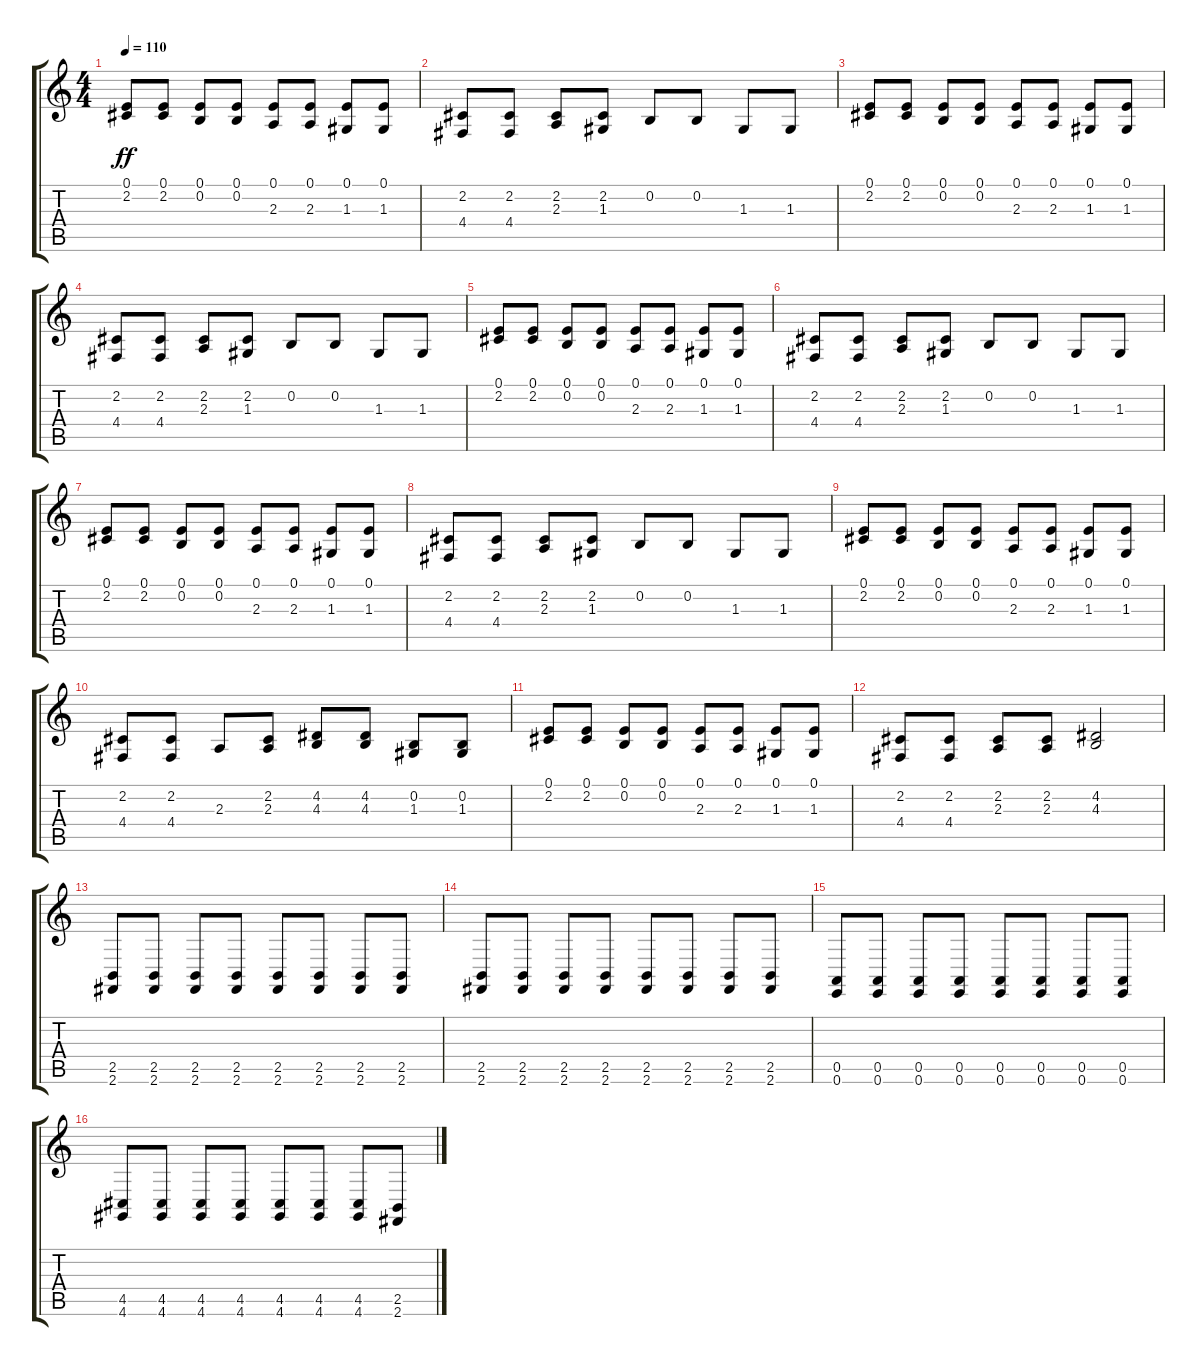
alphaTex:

\track "" {instrument acousticgrandpiano}
\staff {score tabs}
\tuning (E4 B3 G3 D3 A2 E2) {hide}
\ts (4 4)
\tempo 110
\clef g2
\ks c
(0.1 2.2).8{dy ff} (0.1 2.2).8 (0.1 0.2).8 (0.1 0.2).8 (0.1 2.3).8 (0.1 2.3).8 (0.1 1.3).8 (0.1 1.3).8 |
(2.2 4.4).8 (2.2 4.4).8 (2.2 2.3).8 (2.2 1.3).8 0.2.8 0.2.8 1.3.8 1.3.8 |
(0.1 2.2).8 (0.1 2.2).8 (0.1 0.2).8 (0.1 0.2).8 (0.1 2.3).8 (0.1 2.3).8 (0.1 1.3).8 (0.1 1.3).8 |
(2.2 4.4).8 (2.2 4.4).8 (2.2 2.3).8 (2.2 1.3).8 0.2.8 0.2.8 1.3.8 1.3.8 |
(0.1 2.2).8 (0.1 2.2).8 (0.1 0.2).8 (0.1 0.2).8 (0.1 2.3).8 (0.1 2.3).8 (0.1 1.3).8 (0.1 1.3).8 |
(2.2 4.4).8 (2.2 4.4).8 (2.2 2.3).8 (2.2 1.3).8 0.2.8 0.2.8 1.3.8 1.3.8 |
(0.1 2.2).8 (0.1 2.2).8 (0.1 0.2).8 (0.1 0.2).8 (0.1 2.3).8 (0.1 2.3).8 (0.1 1.3).8 (0.1 1.3).8 |
(2.2 4.4).8 (2.2 4.4).8 (2.2 2.3).8 (2.2 1.3).8 0.2.8 0.2.8 1.3.8 1.3.8 |
(0.1 2.2).8 (0.1 2.2).8 (0.1 0.2).8 (0.1 0.2).8 (0.1 2.3).8 (0.1 2.3).8 (0.1 1.3).8 (0.1 1.3).8 |
(2.2 4.4).8 (2.2 4.4).8 2.3.8 (2.2 2.3).8 (4.2 4.3).8 (4.2 4.3).8 (0.2 1.3).8 (0.2 1.3).8 |
(0.1 2.2).8 (0.1 2.2).8 (0.1 0.2).8 (0.1 0.2).8 (0.1 2.3).8 (0.1 2.3).8 (0.1 1.3).8 (0.1 1.3).8 |
(2.2 4.4).8 (2.2 4.4).8 (2.2 2.3).8 (2.2 2.3).8 (4.2 4.3).2 |
(2.5 2.6).8 (2.5 2.6).8 (2.5 2.6).8 (2.5 2.6).8 (2.5 2.6).8 (2.5 2.6).8 (2.5 2.6).8 (2.5 2.6).8 |
(2.5 2.6).8 (2.5 2.6).8 (2.5 2.6).8 (2.5 2.6).8 (2.5 2.6).8 (2.5 2.6).8 (2.5 2.6).8 (2.5 2.6).8 |
(0.5 0.6).8 (0.5 0.6).8 (0.5 0.6).8 (0.5 0.6).8 (0.5 0.6).8 (0.5 0.6).8 (0.5 0.6).8 (0.5 0.6).8 |
(4.5 4.6).8 (4.5 4.6).8 (4.5 4.6).8 (4.5 4.6).8 (4.5 4.6).8 (4.5 4.6).8 (4.5 4.6).8 (2.5 2.6).8
